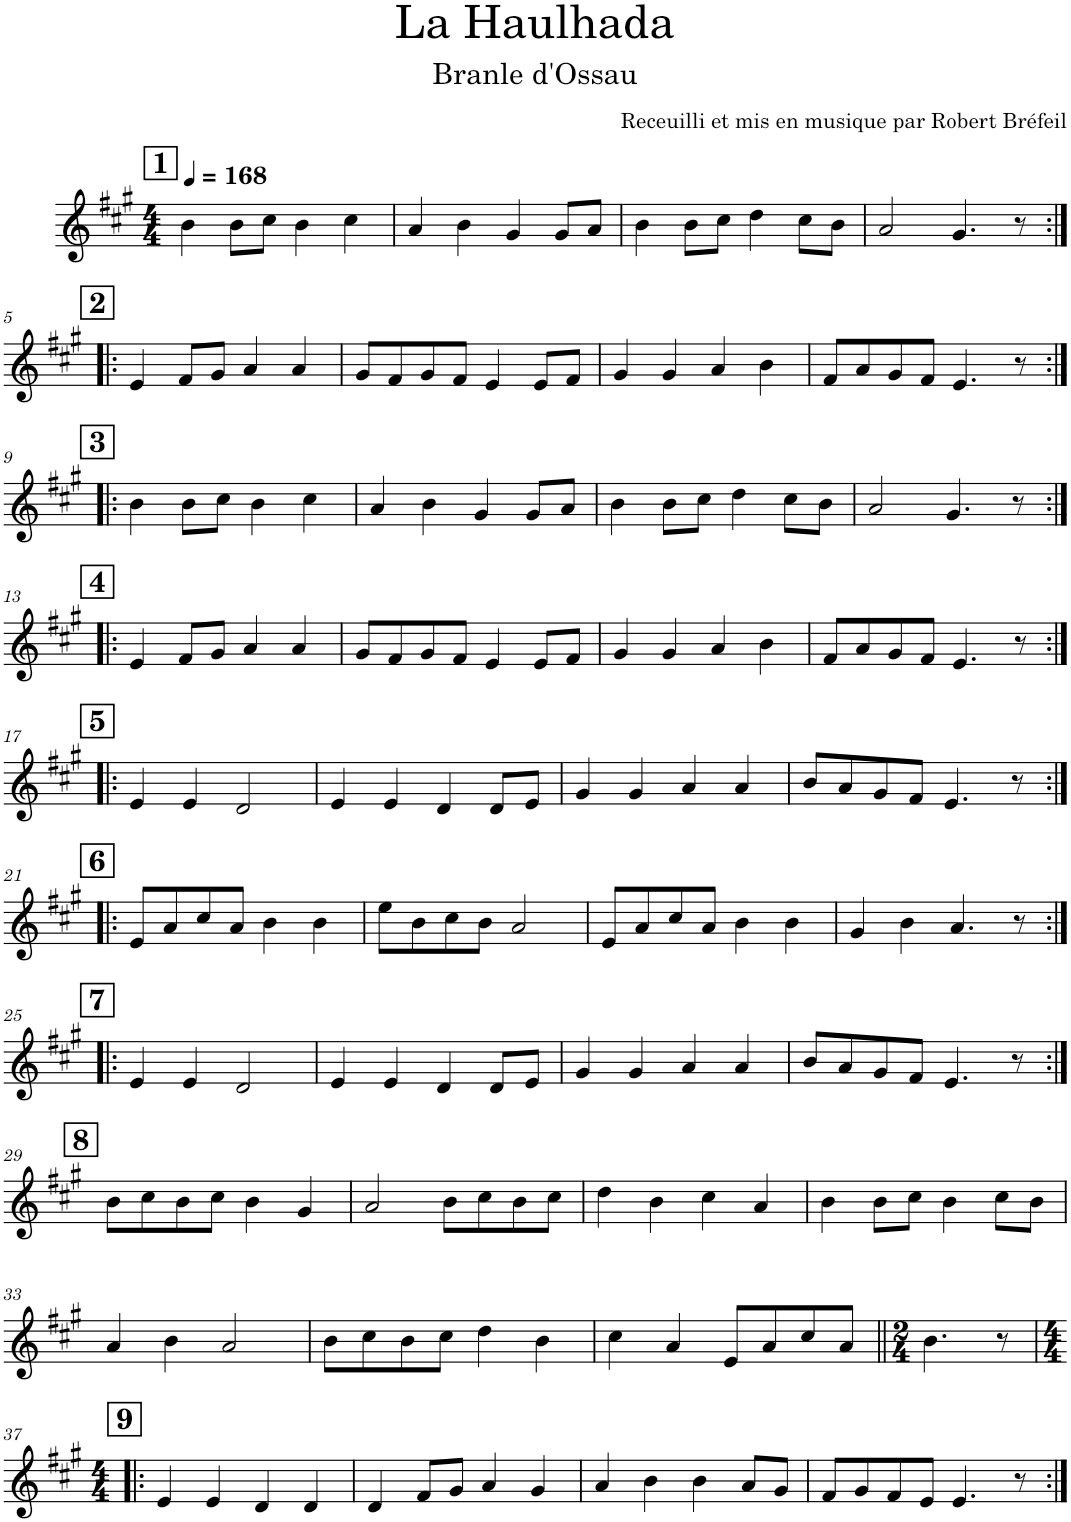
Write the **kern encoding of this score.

**kern
*part1
*staff1
*I"Violon
*I'Vln.
*clefG2
*k[f#c#g#]
*M4/4
*MM168
!!LO:REH:place=s1:a:B:cj:fs=14:t=1
=1
4b\
8b\L
8cc#\J
4b\
4cc#\
=2
4a/
4b\
4g#/
8g#/L
8a/J
=3
4b\
8b\L
8cc#\J
4dd\
8cc#\L
8b\J
=4
2a/
4.g#/
8r
!!LO:LB:g=z
!!LO:REH:place=s1:a:B:cj:fs=14:t=2
=5:|!|:
4e/
8f#/L
8g#/J
4a/
4a/
=6
8g#/L
8f#/
8g#/
8f#/J
4e/
8e/L
8f#/J
=7
4g#/
4g#/
4a/
4b\
=8
8f#/L
8a/
8g#/
8f#/J
4.e/
8r
!!LO:LB:g=z
!!LO:REH:place=s1:a:B:cj:fs=14:t=3
=9:|!|:
4b\
8b\L
8cc#\J
4b\
4cc#\
=10
4a/
4b\
4g#/
8g#/L
8a/J
=11
4b\
8b\L
8cc#\J
4dd\
8cc#\L
8b\J
=12
2a/
4.g#/
8r
!!LO:LB:g=z
!!LO:REH:place=s1:a:B:cj:fs=14:t=4
=13:|!|:
4e/
8f#/L
8g#/J
4a/
4a/
=14
8g#/L
8f#/
8g#/
8f#/J
4e/
8e/L
8f#/J
=15
4g#/
4g#/
4a/
4b\
=16
8f#/L
8a/
8g#/
8f#/J
4.e/
8r
!!LO:LB:g=z
!!LO:REH:place=s1:a:B:cj:fs=14:t=5
=17:|!|:
4e/
4e/
2d/
=18
4e/
4e/
4d/
8d/L
8e/J
=19
4g#/
4g#/
4a/
4a/
=20
8b/L
8a/
8g#/
8f#/J
4.e/
8r
!!LO:LB:g=z
!!LO:REH:place=s1:a:B:cj:fs=14:t=6
=21:|!|:
8e/L
8a/
8cc#/
8a/J
4b\
4b\
=22
8ee\L
8b\
8cc#\
8b\J
2a/
=23
8e/L
8a/
8cc#/
8a/J
4b\
4b\
=24
4g#/
4b\
4.a/
8r
!!LO:LB:g=z
!!LO:REH:place=s1:a:B:cj:fs=14:t=7
=25:|!|:
4e/
4e/
2d/
=26
4e/
4e/
4d/
8d/L
8e/J
=27
4g#/
4g#/
4a/
4a/
=28
8b/L
8a/
8g#/
8f#/J
4.e/
8r
!!LO:LB:g=z
!!LO:REH:place=s1:a:B:cj:fs=14:t=8
=29:|!
8b\L
8cc#\
8b\
8cc#\J
4b\
4g#/
=30
2a/
8b\L
8cc#\
8b\
8cc#\J
=31
4dd\
4b\
4cc#\
4a/
=32
4b\
8b\L
8cc#\J
4b\
8cc#\L
8b\J
!!LO:LB:g=z
=33
4a/
4b\
2a/
=34
8b\L
8cc#\
8b\
8cc#\J
4dd\
4b\
=35
4cc#\
4a/
8e/L
8a/
8cc#/
8a/J
=36||
*M2/4
4.b\
8r
!!LO:LB:g=z
!!LO:REH:place=s1:a:B:cj:fs=14:t=9
=37!|:
*M4/4
4e/
4e/
4d/
4d/
=38
4d/
8f#/L
8g#/J
4a/
4g#/
=39
4a/
4b\
4b\
8a/L
8g#/J
=40
8f#/L
8g#/
8f#/
8e/J
4.e/
8r
=:|!
*-
